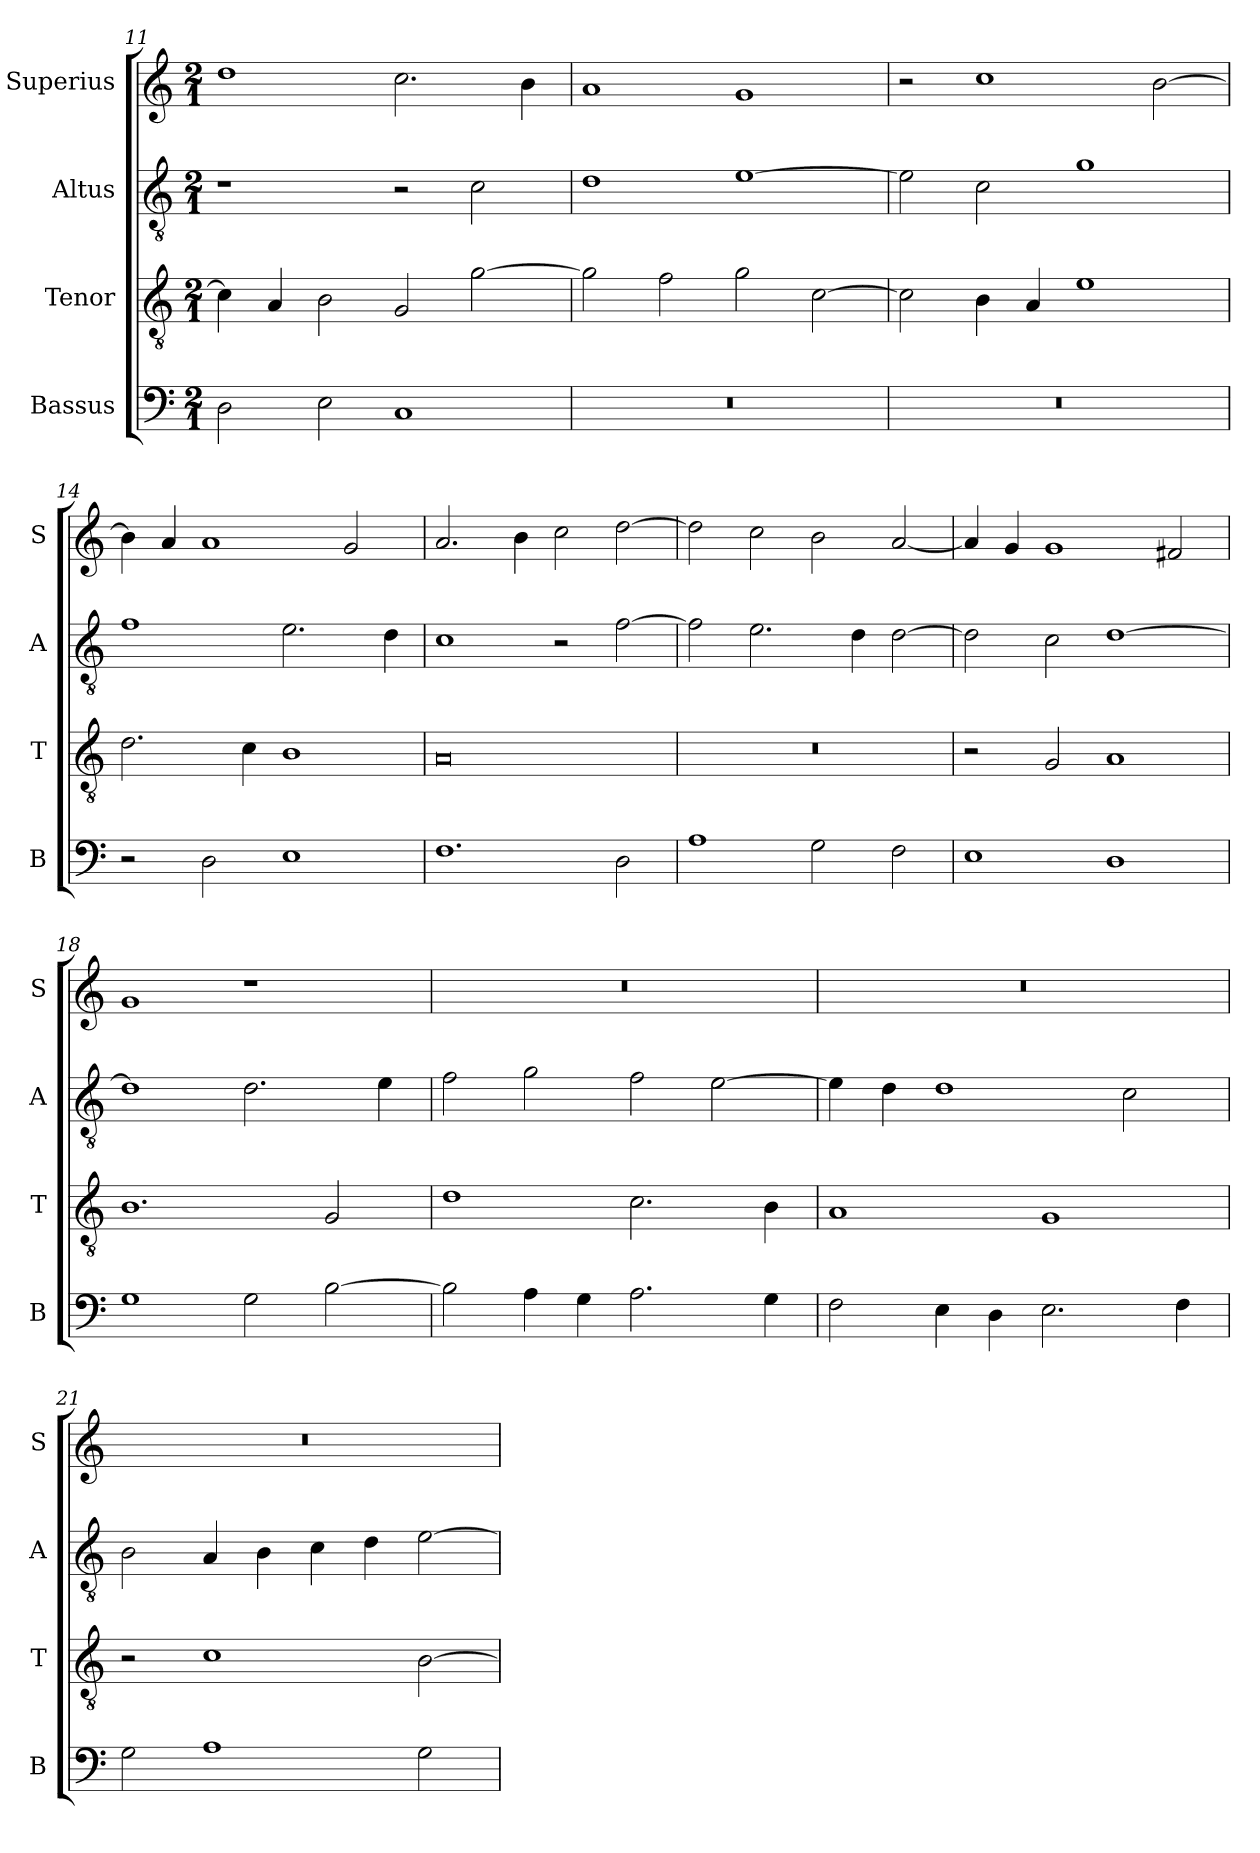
**kern	**kern	**kern	**kern
*part4	*part3	*part2	*part1
*staff4	*staff3	*staff2	*staff1
*I"Bassus	*I"Tenor	*I"Altus	*I"Superius
*I'B	*I'T	*I'A	*I'S
*clefF4	*clefGv2	*clefGv2	*clefG2
*k[]	*k[]	*k[]	*k[]
*C:	*C:	*C:	*C:
*M2/1	*M2/1	*M2/1	*M2/1
=11	=11	=11	=11
2D	4c]	1r	1dd
.	4A	.	.
2E	2B	.	.
1C	2G	2r	2.cc
.	[2g	2c	.
.	.	.	4b
=12	=12	=12	=12
0r	2g]	1d	1a
.	2f	.	.
.	2g	[1e	1g
.	[2c	.	.
=13	=13	=13	=13
0r	2c]	2e]	2r
.	4B	2c	1cc
.	4A	.	.
.	1e	1g	.
.	.	.	[2b
=14	=14	=14	=14
2r	2.d	1f	4b]
.	.	.	4a
2D	.	.	1a
.	4c	.	.
1E	1B	2.e	.
.	.	.	2g
.	.	4d	.
=15	=15	=15	=15
1.F	0A	1c	2.a
.	.	.	4b
.	.	2r	2cc
2D	.	[2f	[2dd
=16	=16	=16	=16
1A	0r	2f]	2dd]
.	.	2.e	2cc
2G	.	.	2b
.	.	4d	.
2F	.	[2d	[2a
=17	=17	=17	=17
1E	2r	2d]	4a]
.	.	.	4g
.	2G	2c	1g
1D	1A	[1d	.
.	.	.	2f#X
=18	=18	=18	=18
1G	1.B	1d]	1g
2G	.	2.d	1r
[2B	2G	.	.
.	.	4e	.
=19	=19	=19	=19
2B]	1d	2f	0r
4A	.	2g	.
4G	.	.	.
2.A	2.c	2f	.
.	.	[2e	.
4G	4B	.	.
=20	=20	=20	=20
2F	1A	4e]	0r
.	.	4d	.
4E	.	1d	.
4D	.	.	.
2.E	1G	.	.
.	.	2c	.
4F	.	.	.
=21	=21	=21	=21
2G	2r	2B	0r
1A	1c	4A	.
.	.	4B	.
.	.	4c	.
.	.	4d	.
2G	[2B	[2e	.
=	=	=	=
*-	*-	*-	*-
